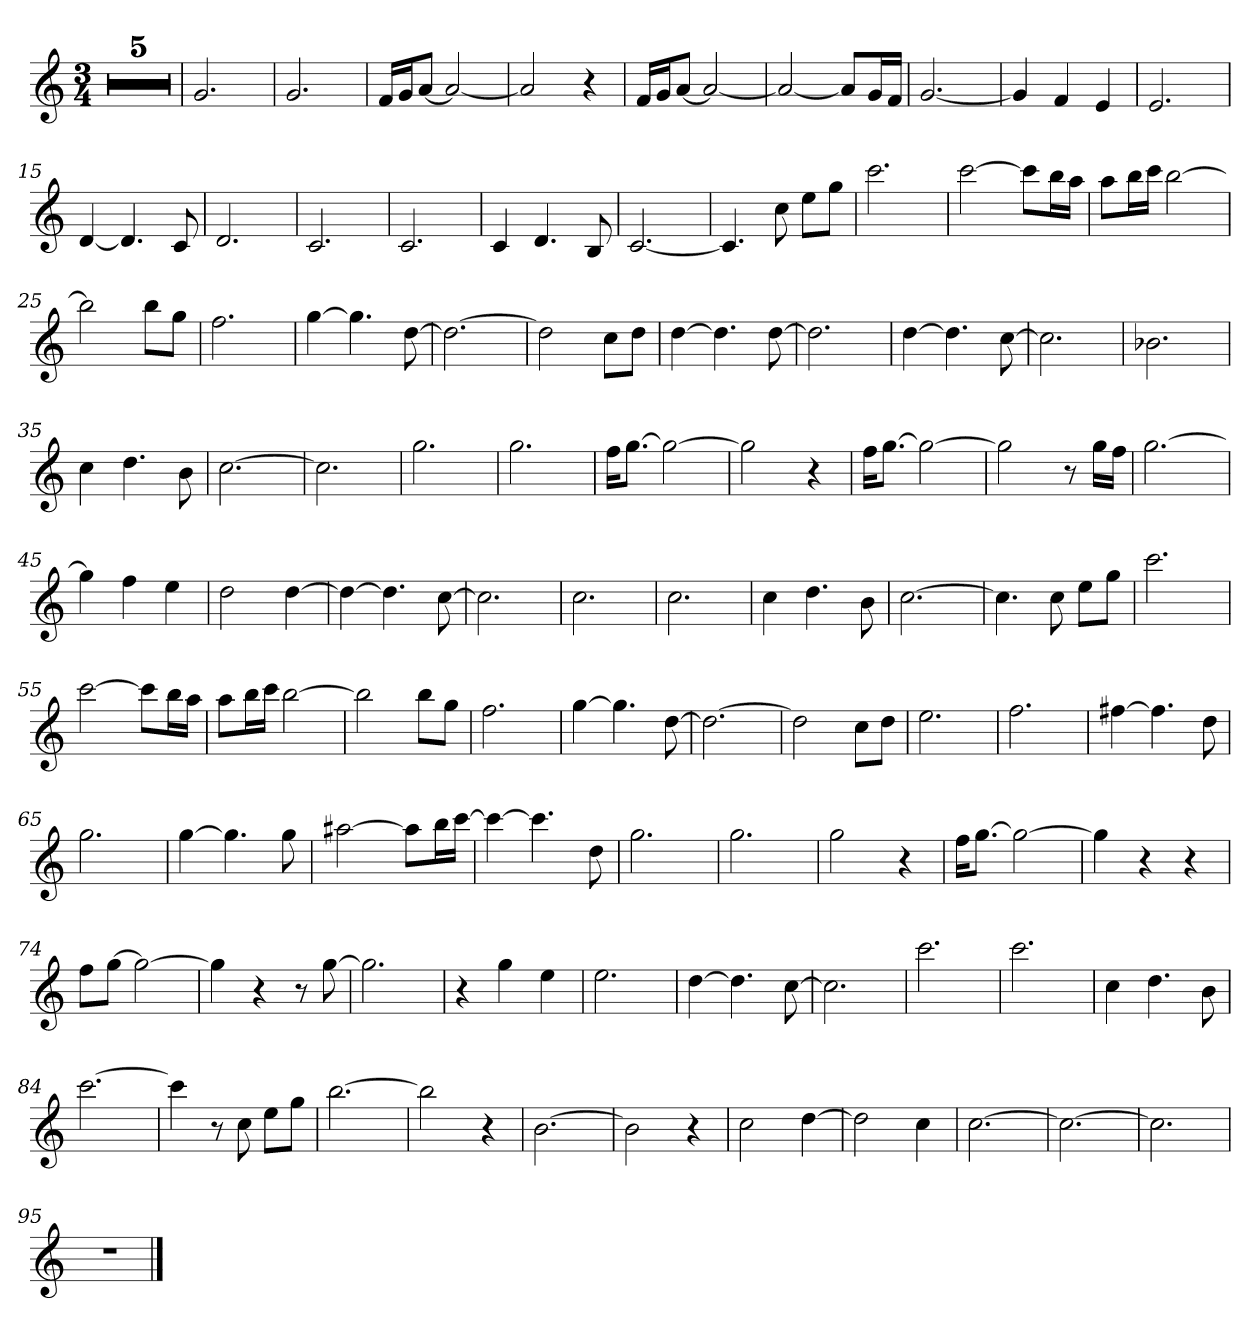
**kern
*part1
*staff1
*clefG2
*k[]
*C:
*M3/4
=1
2.r
=2
2.r
=3
2.r
=4
2.r
=5
2.r
=6
2.g/
=7
2.g/
=8
16f/LL
16g/J
[8a/J
2a/_
=9
2a/]
4r
!!LO:LB:g=z
=10
16f/LL
16g/J
[8a/J
2a/_
=11
2a/_
8a/L]
16g/L
16f/JJ
=12
[2.g/
=13
4g/]
4f/
4e/
=14
2.e/
=15
[4d/
4.d/]
8c/
=16
2.d/
=17
2.c/
=18
2.c/
!!LO:LB:g=z
=19
4c/
4.d/
8B/
=20
[2.c/
=21
4.c/]
8cc\
8ee\L
8gg\J
=22
2.ccc\
=23
[2ccc\
8ccc\L]
16bb\L
16aa\JJ
=24
8aa\L
16bb\L
16ccc\JJ
[2bb\
=25
2bb\]
8bb\L
8gg\J
=26
2.ff\
!!LO:LB:g=z
=27
[4gg\
4.gg\]
[8dd\
=28
2.dd\_
=29
2dd\]
8cc\L
8dd\J
=30
[4dd\
4.dd\]
[8dd\
=31
2.dd\]
=32
[4dd\
4.dd\]
[8cc\
=33
2.cc\]
=34
2.b-X\
=35
4cc\
4.dd\
8b\
!!LO:LB:g=z
=36
[2.cc\
=37
2.cc\]
=38
2.gg\
=39
2.gg\
=40
16ff\KL
[8.gg\J
2gg\_
=41
2gg\]
4r
=42
16ff\KL
[8.gg\J
2gg\_
=43
2gg\]
8r
16gg\LL
16ff\JJ
=44
[2.gg\
!!LO:LB:g=z
=45
4gg\]
4ff\
4ee\
=46
2dd\
[4dd\
=47
4dd\_
4.dd\]
[8cc\
=48
2.cc\]
=49
2.cc\
=50
2.cc\
=51
4cc\
4.dd\
8b\
=52
[2.cc\
=53
4.cc\]
8cc\
8ee\L
8gg\J
=54
2.ccc\
!!LO:LB:g=z
=55
[2ccc\
8ccc\L]
16bb\L
16aa\JJ
=56
8aa\L
16bb\L
16ccc\JJ
[2bb\
=57
2bb\]
8bb\L
8gg\J
=58
2.ff\
=59
[4gg\
4.gg\]
[8dd\
=60
2.dd\_
=61
2dd\]
8cc\L
8dd\J
=62
2.ee\
=63
2.ff\
!!LO:LB:g=z
=64
[4ff#X\
4.ff#\]
8dd\
=65
2.gg\
=66
[4gg\
4.gg\]
8gg\
=67
[2aa#X\
8aa#\L]
16bb\L
[16ccc\JJ
=68
4ccc\_
4.ccc\]
8dd\
=69
2.gg\
=70
2.gg\
=71
2gg\
4r
=72
16ff\KL
[8.gg\J
2gg\_
!!LO:PB:g=z
=73
4gg\]
4r
4r
=74
8ff\L
[8gg\J
2gg\_
=75
4gg\]
4r
8r
[8gg\
=76
2.gg\]
=77
4r
4gg\
4ee\
=78
2.ee\
=79
[4dd\
4.dd\]
[8cc\
=80
2.cc\]
=81
2.ccc\
!!LO:LB:g=z
=82
2.ccc\
=83
4cc\
4.dd\
8b\
=84
[2.ccc\
=85
4ccc\]
8r
8cc\
8ee\L
8gg\J
=86
[2.bb\
=87
2bb\]
4r
=88
[2.b\
=89
2b\]
4r
=90
2cc\
[4dd\
=91
2dd\]
4cc\
!!LO:LB:g=z
=92
[2.cc\
=93
2.cc\_
=94
2.cc\]
=95
2.r
==
*-
